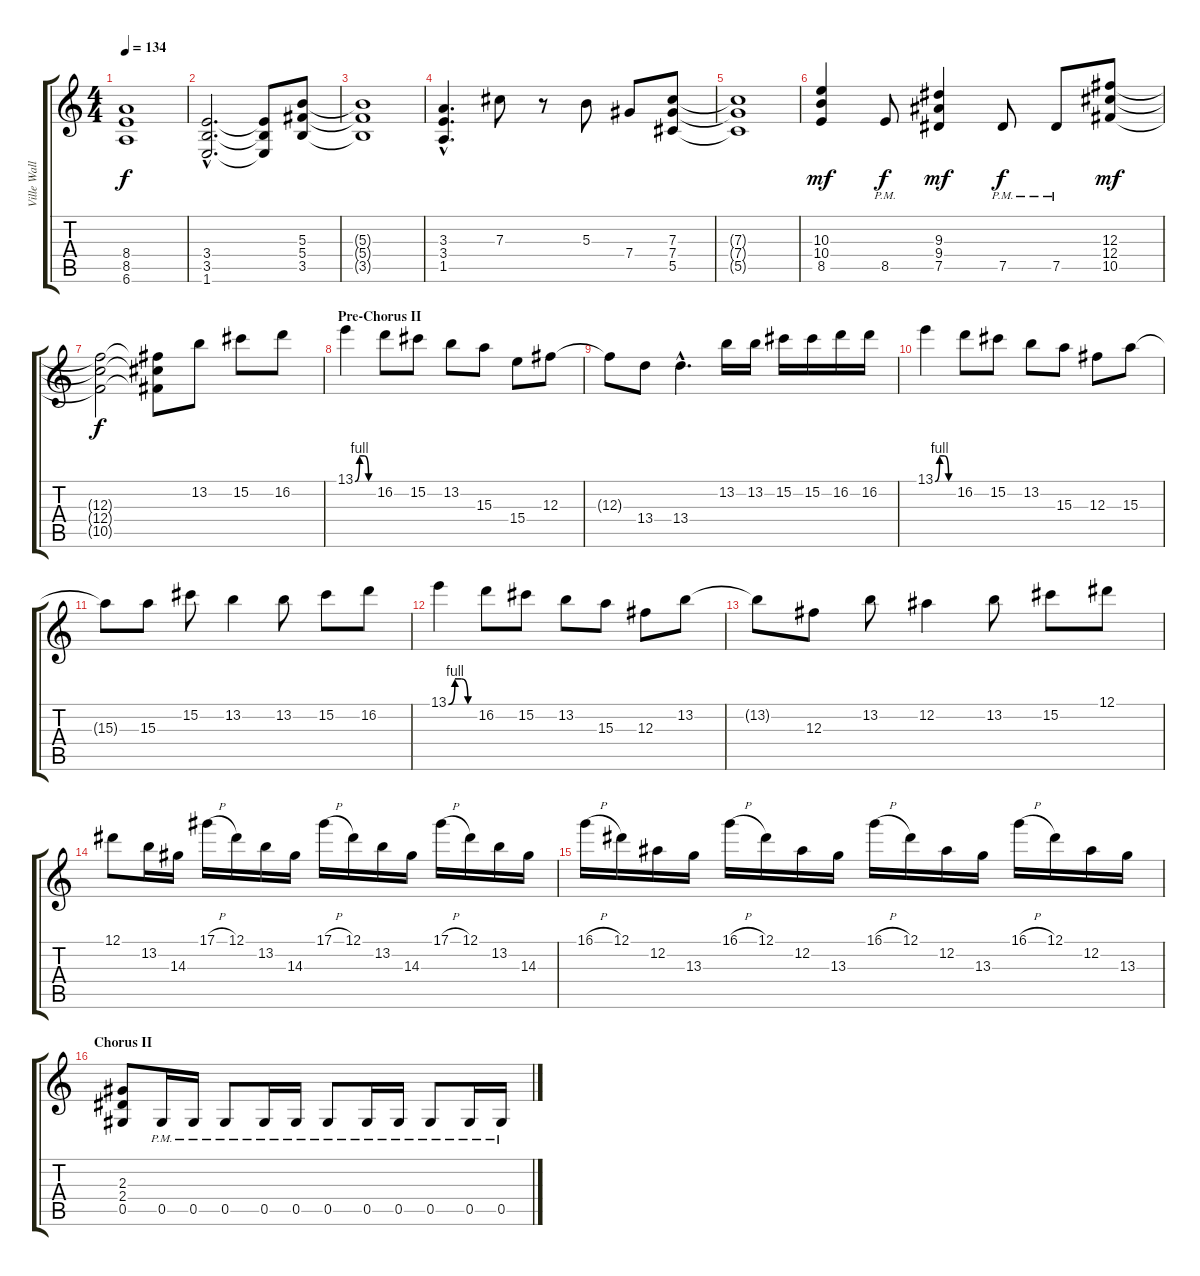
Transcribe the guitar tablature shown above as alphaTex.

\track ("Ville Wallenius - Guitar II" "Ville Wall") {instrument distortionguitar}
\staff {score tabs}
\tuning (Eb4 Bb3 Gb3 Db3 Ab2 Eb2) {hide}
\ts (4 4)
\tempo 134
\clef g2
\ks c
(8.4{t} 8.5{t} 6.6{t}).1{dy f} |
(3.4{hac} 3.5{hac} 1.6{hac}).2{d} (3.4{t} 3.5{t} 1.6{t}).8 (5.3 5.4 3.5).8 |
(5.3{t} 5.4{t} 3.5{t}).1 |
(3.3{hac} 3.4{hac} 1.5{hac}).4{d} 7.3.8 r.8 5.3.8 7.4.8 (7.3 7.4 5.5).8 |
(7.3{t} 7.4{t} 5.5{t}).1 |
(10.3 10.4 8.5).4{dy mf} 8.5{pm}.8{dy f} (9.3 9.4 7.5).4{dy mf} 7.5{pm}.8{dy f} 7.5{pm}.8 (12.3 12.4 10.5).8{dy mf} |
(12.3{t} 12.4{t} 10.5{t}).2{dy f} (12.3{t} 12.4{t} 10.5{t}).8 13.2.8{volume 11} 15.2.8 16.2.8 |
\section ("" "Pre-Chorus II")
13.1{be (custom 0 0 15 4 30 4 45 0 60 0)}.4{volume 11} 16.2.8 15.2.8 13.2.8 15.3.8 15.4.8 12.3.8 |
12.3{t}.8 13.4.8 13.4{hac}.4{d} 13.2.16 13.2.16 15.2.16 15.2.16 16.2.16 16.2.16 |
13.1{be (custom 0 0 15 4 30 4 45 0 60 0)}.4 16.2.8 15.2.8 13.2.8 15.3.8 12.3.8 15.3.8 |
15.3{t}.8 15.3.8 15.2.8 13.2.4 13.2.8 15.2.8 16.2.8 |
13.1{be (custom 0 0 15 4 30 4 45 0 60 0)}.4 16.2.8 15.2.8 13.2.8 15.3.8 12.3.8 13.2.8 |
13.2{t}.8 12.3.8 13.2.8 12.2.4 13.2.8 15.2.8 12.1.8 |
12.1.8 13.2.16 14.3.16 17.1{h}.16 12.1.16 13.2.16 14.3.16 17.1{h}.16 12.1.16 13.2.16 14.3.16 17.1{h}.16 12.1.16 13.2.16 14.3.16 |
16.1{h}.16 12.1.16 12.2.16 13.3.16 16.1{h}.16 12.1.16 12.2.16 13.3.16 16.1{h}.16 12.1.16 12.2.16 13.3.16 16.1{h}.16 12.1.16 12.2.16 13.3.16 |
\section ("" "Chorus II")
(2.3 2.4 0.5).8{volume 12} 0.5{pm}.16 0.5{pm}.16 0.5{pm}.8 0.5{pm}.16 0.5{pm}.16 0.5{pm}.8 0.5{pm}.16 0.5{pm}.16 0.5{pm}.8 0.5{pm}.16 0.5{pm}.16
